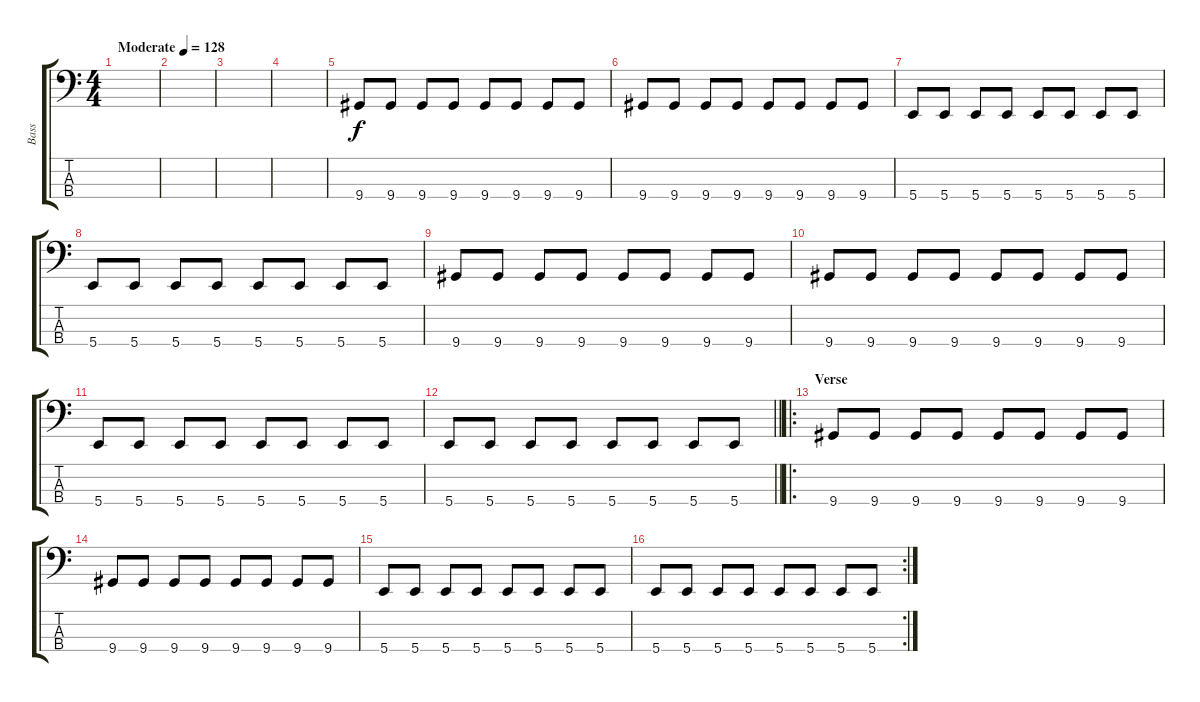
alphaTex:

\track ("Bass" "Bass") {instrument electricbassfinger}
\staff {score tabs}
\tuning (E2 B1 Gb1 B0) {hide}
\ts (4 4)
\tempo (128 "Moderate")
\clef f4
\ks c
|
|
|
|
9.4.8 9.4.8 9.4.8 9.4.8 9.4.8 9.4.8 9.4.8 9.4.8 |
9.4.8 9.4.8 9.4.8 9.4.8 9.4.8 9.4.8 9.4.8 9.4.8 |
5.4.8 5.4.8 5.4.8 5.4.8 5.4.8 5.4.8 5.4.8 5.4.8 |
5.4.8 5.4.8 5.4.8 5.4.8 5.4.8 5.4.8 5.4.8 5.4.8 |
9.4.8 9.4.8 9.4.8 9.4.8 9.4.8 9.4.8 9.4.8 9.4.8 |
9.4.8 9.4.8 9.4.8 9.4.8 9.4.8 9.4.8 9.4.8 9.4.8 |
5.4.8 5.4.8 5.4.8 5.4.8 5.4.8 5.4.8 5.4.8 5.4.8 |
\barLineRight lightlight
5.4.8 5.4.8 5.4.8 5.4.8 5.4.8 5.4.8 5.4.8 5.4.8 |
\ro
\section ("" "Verse")
9.4.8 9.4.8 9.4.8 9.4.8 9.4.8 9.4.8 9.4.8 9.4.8 |
9.4.8 9.4.8 9.4.8 9.4.8 9.4.8 9.4.8 9.4.8 9.4.8 |
5.4.8 5.4.8 5.4.8 5.4.8 5.4.8 5.4.8 5.4.8 5.4.8 |
\rc 2
5.4.8 5.4.8 5.4.8 5.4.8 5.4.8 5.4.8 5.4.8 5.4.8
